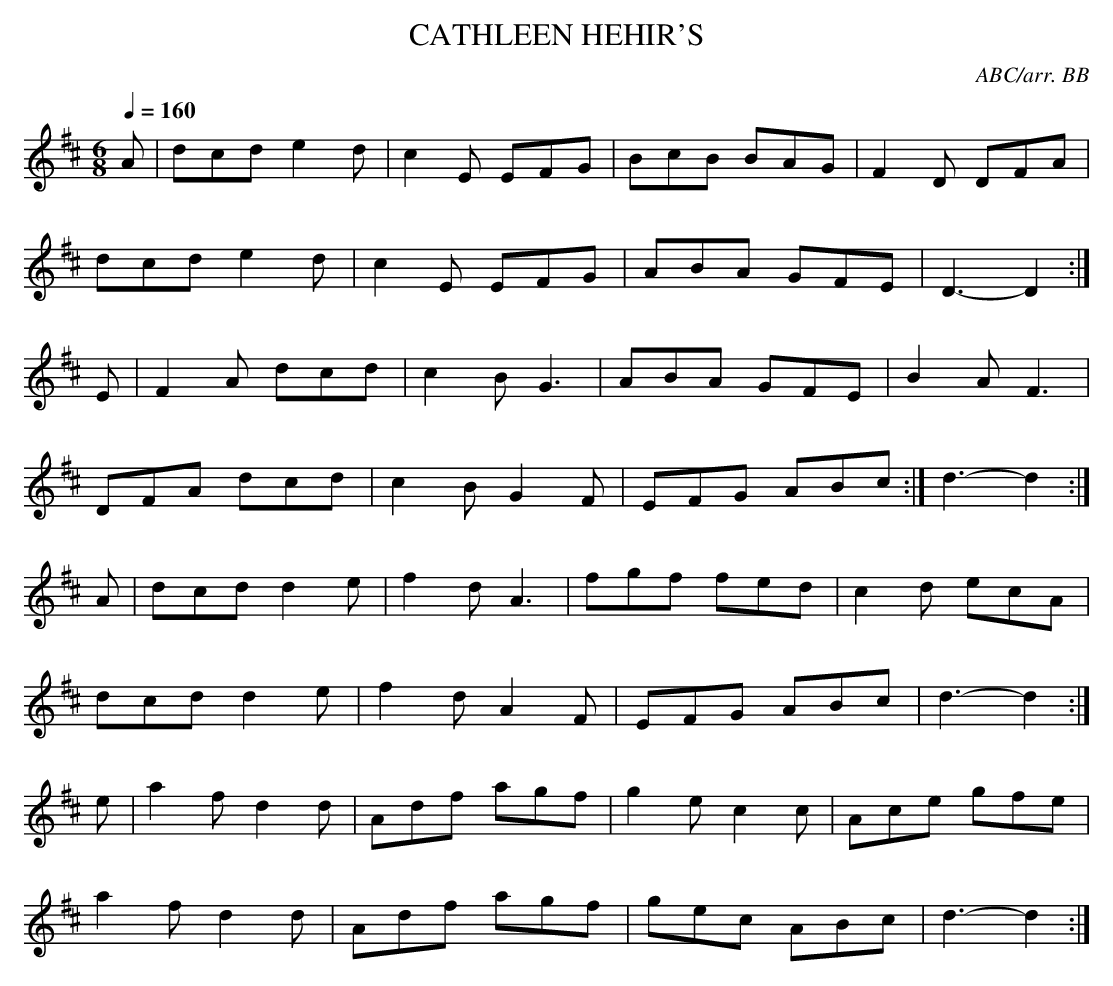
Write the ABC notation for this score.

X:1
T:CATHLEEN HEHIR'S
C:ABC/arr. BB
Q:1/4=160
M:6/8
L:1/8
K:D
A|dcd e2d|c2E EFG|BcB BAG|F2D DFA|
dcd e2 d|c2 E EFG|ABA GFE|D3-D2 :|
E|F2 A dcd|c2 B G3|ABA GFE|B2 A F3|
DFA dcd|c2 B G2 F|EFG ABc :|d3-d2 :|
A|dcd d2 e|f2 d A3|fgf fed|c2 d ecA|
dcd d2 e|f2 d A2 F|EFG ABc|d3-d2 :|
e|a2 f d2 d|Adf agf|g2 e c2 c|Ace gfe|
a2 f d2 d|Adf agf|gec ABc|d3-d2 :|
